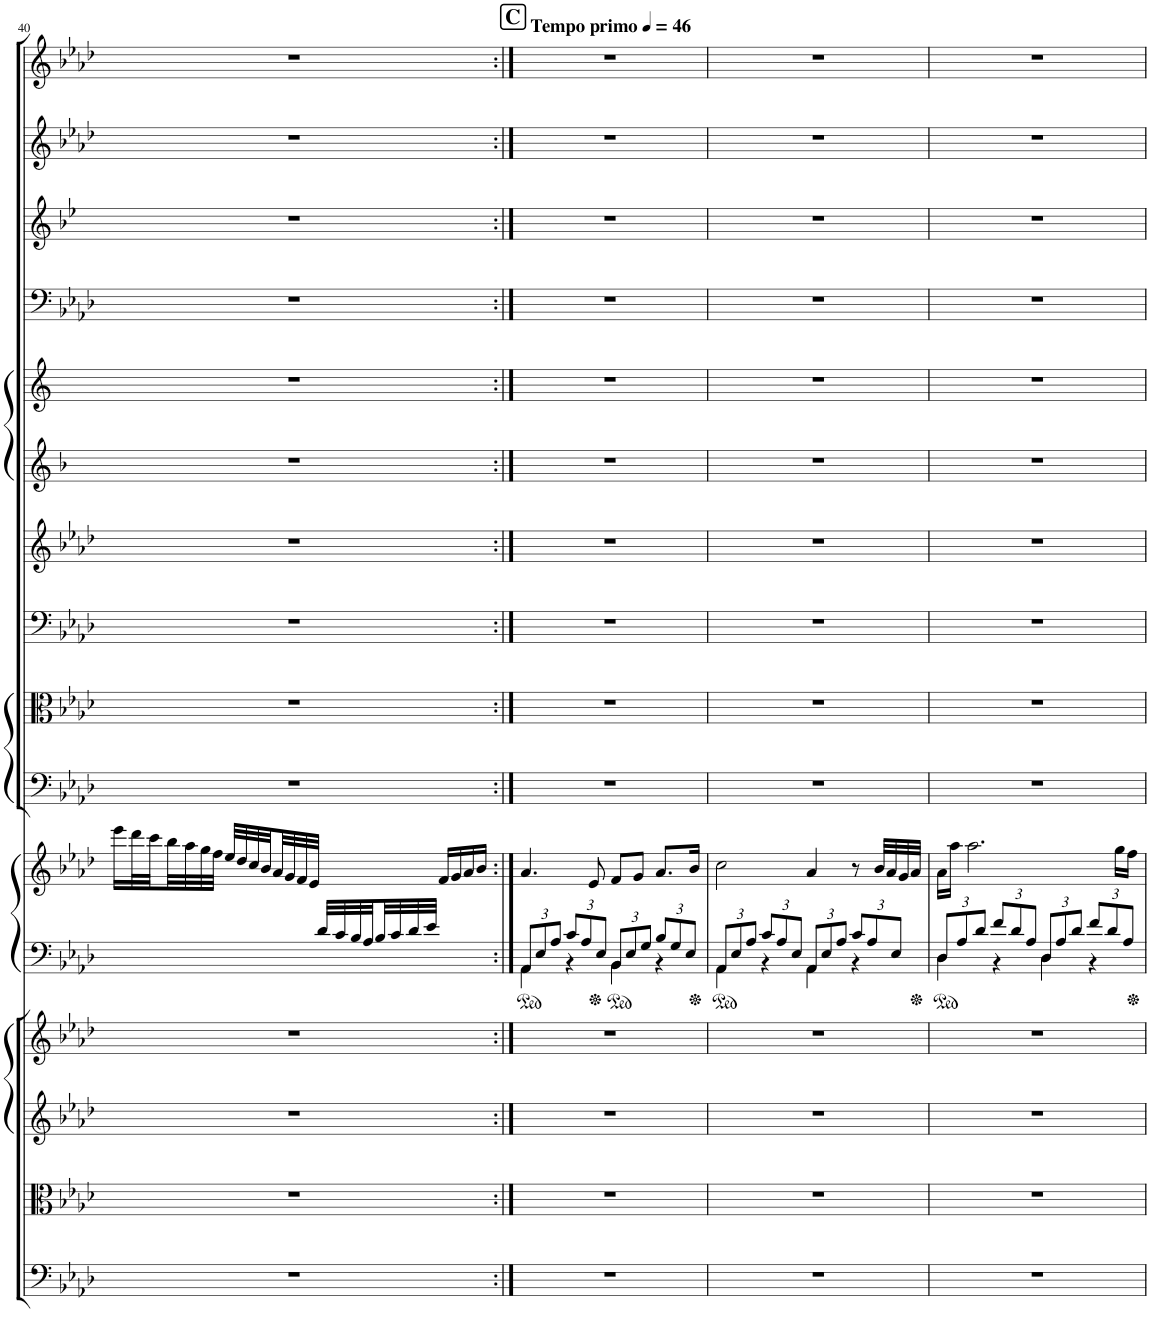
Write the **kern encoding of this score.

**kern	**kern	**kern	**kern	**kern	**kern	**kern	**kern	**kern	**kern	**kern	**kern	**kern	**kern	**kern	**kern
*part15	*part14	*part13	*part12	*part11	*part11	*part10	*part9	*part8	*part7	*part6	*part5	*part4	*part3	*part2	*part1
*staff16	*staff15	*staff14	*staff13	*staff12	*staff11	*staff10	*staff9	*staff8	*staff7	*staff6	*staff5	*staff4	*staff3	*staff2	*staff1
*I"Bassi	*I"Viola	*I"Violino II	*I"Violino I	*I"Pianoforte	*	*I"Trombone Basso	*I"Tromboni Alto, Tenore	*I"Timpani in C, F, G	*I"Trombe in C	*I"Corni in Es	*I"Corni in As	*I"Fagotti	*I"Clarinetti in B	*I"Oboi (II = Corno inglese)	*I"Flauto
*	*	*	*	*I'Pno	*	*	*I'Trb	*I'Timp	*	*	*	*	*I'Cl	*I'Ob	*I'Fl
!!LO:PB:g=z
*clefF4	*clefC3	*clefG2	*clefG2	*clefF4	*clefG2	*clefF4	*clefC3	*clefF4	*clefG2	*clefG2	*clefG2	*clefF4	*clefG2	*clefG2	*clefG2
*	*	*	*	*	*	*	*	*	*	*Trd5c9	*Trd2c4	*	*Trd1c2	*Trd4c7	*
*k[b-e-a-d-]	*k[b-e-a-d-]	*k[b-e-a-d-]	*k[b-e-a-d-]	*k[b-e-a-d-]	*k[b-e-a-d-]	*k[b-e-a-d-]	*k[b-e-a-d-]	*k[b-e-a-d-]	*k[b-e-a-d-]	*k[b-]	*k[]	*k[b-e-a-d-]	*k[b-e-]	*k[b-e-a-d-]	*k[b-e-a-d-]
*M4/4	*M4/4	*M4/4	*M4/4	*M4/4	*M4/4	*M4/4	*M4/4	*M4/4	*M4/4	*M4/4	*M4/4	*M4/4	*M4/4	*M4/4	*M4/4
*met(c)	*met(c)	*met(c)	*met(c)	*met(c)	*met(c)	*met(c)	*met(c)	*met(c)	*met(c)	*met(c)	*met(c)	*met(c)	*met(c)	*met(c)	*met(c)
=40	=40	=40	=40	=40	=40	=40	=40	=40	=40	=40	=40	=40	=40	=40	=40
*	*	*	*	*^	*	*	*	*	*	*	*	*	*	*	*
1r	1r	1r	1r	2ryy	1ryy	16eee-\LL	1r	1r	1r	1r	1r	1r	1r	1r	1r	1r
.	.	.	.	.	.	32ddd-\L	.	.	.	.	.	.	.	.	.	.
.	.	.	.	.	.	32ccc\	.	.	.	.	.	.	.	.	.	.
.	.	.	.	.	.	32bb-\	.	.	.	.	.	.	.	.	.	.
.	.	.	.	.	.	32aa-\	.	.	.	.	.	.	.	.	.	.
.	.	.	.	.	.	32gg\	.	.	.	.	.	.	.	.	.	.
.	.	.	.	.	.	32ff\JJJ	.	.	.	.	.	.	.	.	.	.
.	.	.	.	.	.	32ee-/LLL	.	.	.	.	.	.	.	.	.	.
.	.	.	.	.	.	32dd-/	.	.	.	.	.	.	.	.	.	.
.	.	.	.	.	.	32cc/	.	.	.	.	.	.	.	.	.	.
.	.	.	.	.	.	32b-/	.	.	.	.	.	.	.	.	.	.
.	.	.	.	.	.	32a-/	.	.	.	.	.	.	.	.	.	.
.	.	.	.	.	.	32g/	.	.	.	.	.	.	.	.	.	.
.	.	.	.	.	.	32f/	.	.	.	.	.	.	.	.	.	.
.	.	.	.	.	.	32e-/JJJ	.	.	.	.	.	.	.	.	.	.
.	.	.	.	32d-/LLL	.	4ryy	.	.	.	.	.	.	.	.	.	.
.	.	.	.	32c/	.	.	.	.	.	.	.	.	.	.	.	.
.	.	.	.	32B-/	.	.	.	.	.	.	.	.	.	.	.	.
.	.	.	.	32A-/	.	.	.	.	.	.	.	.	.	.	.	.
.	.	.	.	32B-/	.	.	.	.	.	.	.	.	.	.	.	.
.	.	.	.	32c/	.	.	.	.	.	.	.	.	.	.	.	.
.	.	.	.	32d-/	.	.	.	.	.	.	.	.	.	.	.	.
.	.	.	.	32e-/JJJ	.	.	.	.	.	.	.	.	.	.	.	.
.	.	.	.	4ryy	.	16f/LL	.	.	.	.	.	.	.	.	.	.
.	.	.	.	.	.	16g/	.	.	.	.	.	.	.	.	.	.
.	.	.	.	.	.	16a-/	.	.	.	.	.	.	.	.	.	.
.	.	.	.	.	.	16b-/JJ	.	.	.	.	.	.	.	.	.	.
=41:|!	=41:|!	=41:|!	=41:|!	=41:|!	=41:|!	=41:|!	=41:|!	=41:|!	=41:|!	=41:|!	=41:|!	=41:|!	=41:|!	=41:|!	=41:|!	=41:|!
!!LO:REH:place=s1:a:B:cj:fs=14:t=C
*	*	*	*	*Xbrackettup	*	*	*	*	*	*	*	*	*	*	*	*
*	*	*	*	*	*	*	*	*	*	*	*	*	*	*	*	*MM46
!	!	!	!	!	!	!	!	!	!	!	!	!	!	!	!	!LO:TX:a:B:t=Tempo primo
1r	1r	1r	1r	12AA-/L	4AA-\	4.a-/	1r	1r	1r	1r	1r	1r	1r	1r	1r	1r
.	.	.	.	12E-/	.	.	.	.	.	.	.	.	.	.	.	.
.	.	.	.	12A-/J	.	.	.	.	.	.	.	.	.	.	.	.
.	.	.	.	12c/L	4r	.	.	.	.	.	.	.	.	.	.	.
.	.	.	.	12A-/	.	.	.	.	.	.	.	.	.	.	.	.
.	.	.	.	.	.	8e-/	.	.	.	.	.	.	.	.	.	.
.	.	.	.	12E-/J	.	.	.	.	.	.	.	.	.	.	.	.
.	.	.	.	12BB-/L	4BB-\	8f/L	.	.	.	.	.	.	.	.	.	.
.	.	.	.	12E-/	.	.	.	.	.	.	.	.	.	.	.	.
.	.	.	.	.	.	8g/J	.	.	.	.	.	.	.	.	.	.
.	.	.	.	12G/J	.	.	.	.	.	.	.	.	.	.	.	.
.	.	.	.	12B-/L	4r	8.a-/L	.	.	.	.	.	.	.	.	.	.
.	.	.	.	12G/	.	.	.	.	.	.	.	.	.	.	.	.
.	.	.	.	12E-/J	.	.	.	.	.	.	.	.	.	.	.	.
.	.	.	.	.	.	16b-/Jk	.	.	.	.	.	.	.	.	.	.
=42	=42	=42	=42	=42	=42	=42	=42	=42	=42	=42	=42	=42	=42	=42	=42	=42
1r	1r	1r	1r	12AA-/L	4AA-\	2cc\	1r	1r	1r	1r	1r	1r	1r	1r	1r	1r
.	.	.	.	12E-/	.	.	.	.	.	.	.	.	.	.	.	.
.	.	.	.	12A-/J	.	.	.	.	.	.	.	.	.	.	.	.
.	.	.	.	12c/L	4r	.	.	.	.	.	.	.	.	.	.	.
.	.	.	.	12A-/	.	.	.	.	.	.	.	.	.	.	.	.
.	.	.	.	12E-/J	.	.	.	.	.	.	.	.	.	.	.	.
.	.	.	.	12AA-/L	4AA-\	4a-/	.	.	.	.	.	.	.	.	.	.
.	.	.	.	12E-/	.	.	.	.	.	.	.	.	.	.	.	.
.	.	.	.	12A-/J	.	.	.	.	.	.	.	.	.	.	.	.
.	.	.	.	12c/L	4r	8r	.	.	.	.	.	.	.	.	.	.
.	.	.	.	12A-/	.	.	.	.	.	.	.	.	.	.	.	.
.	.	.	.	.	.	32b-/LLL	.	.	.	.	.	.	.	.	.	.
.	.	.	.	.	.	32a-/	.	.	.	.	.	.	.	.	.	.
.	.	.	.	12E-/J	.	.	.	.	.	.	.	.	.	.	.	.
.	.	.	.	.	.	32g/	.	.	.	.	.	.	.	.	.	.
.	.	.	.	.	.	32a-/JJJ	.	.	.	.	.	.	.	.	.	.
=43	=43	=43	=43	=43	=43	=43	=43	=43	=43	=43	=43	=43	=43	=43	=43	=43
1r	1r	1r	1r	12D-/L	4D-\	16a-\LL	1r	1r	1r	1r	1r	1r	1r	1r	1r	1r
.	.	.	.	.	.	16aa-\JJ	.	.	.	.	.	.	.	.	.	.
.	.	.	.	12A-/	.	.	.	.	.	.	.	.	.	.	.	.
.	.	.	.	.	.	2.aa-\	.	.	.	.	.	.	.	.	.	.
.	.	.	.	12d-/J	.	.	.	.	.	.	.	.	.	.	.	.
.	.	.	.	12f/L	4r	.	.	.	.	.	.	.	.	.	.	.
.	.	.	.	12d-/	.	.	.	.	.	.	.	.	.	.	.	.
.	.	.	.	12A-/J	.	.	.	.	.	.	.	.	.	.	.	.
.	.	.	.	12D-/L	4D-\	.	.	.	.	.	.	.	.	.	.	.
.	.	.	.	12A-/	.	.	.	.	.	.	.	.	.	.	.	.
.	.	.	.	12d-/J	.	.	.	.	.	.	.	.	.	.	.	.
.	.	.	.	12f/L	4r	.	.	.	.	.	.	.	.	.	.	.
.	.	.	.	12d-/	.	.	.	.	.	.	.	.	.	.	.	.
.	.	.	.	.	.	16gg\LL	.	.	.	.	.	.	.	.	.	.
.	.	.	.	12A-/J	.	.	.	.	.	.	.	.	.	.	.	.
.	.	.	.	.	.	16ff\JJ	.	.	.	.	.	.	.	.	.	.
*	*	*	*	*v	*v	*	*	*	*	*	*	*	*	*	*	*
=	=	=	=	=	=	=	=	=	=	=	=	=	=	=	=
*-	*-	*-	*-	*-	*-	*-	*-	*-	*-	*-	*-	*-	*-	*-	*-
